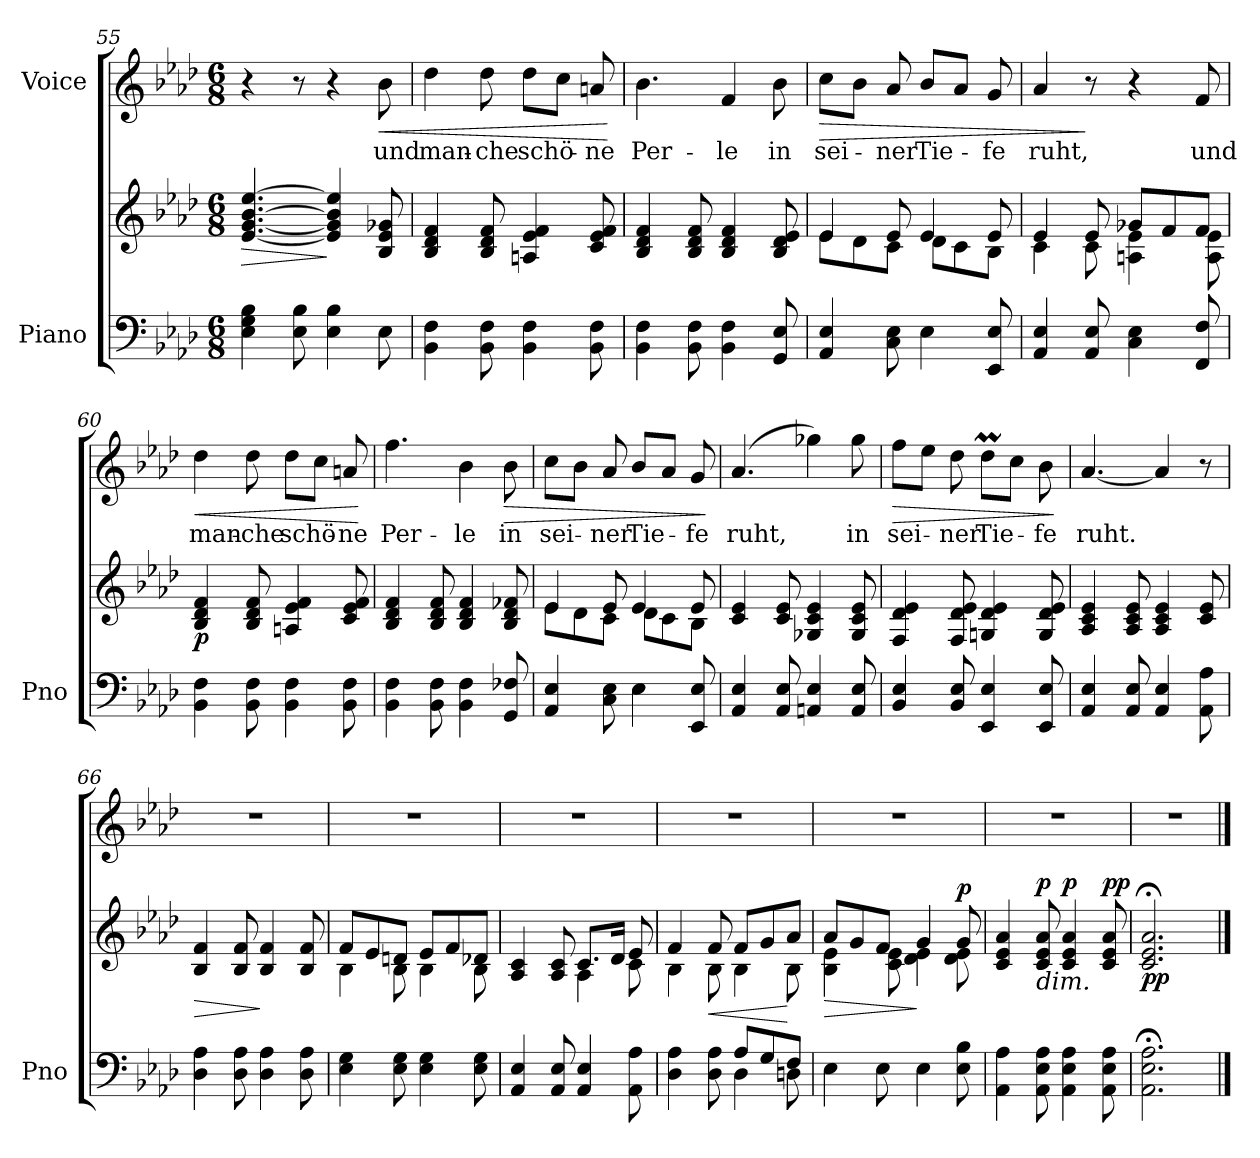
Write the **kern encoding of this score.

**kern	**kern	**dynam	**kern	**text	**dynam
*part2	*part2	*part2	*part1	*part1	*part1
*staff3	*staff2	*staff2/3	*staff1	*staff1	*staff1
*I"Piano	*	*	*I"Voice	*	*
*I'Pno	*	*	*	*	*
*clefF4	*clefG2	*	*clefG2	*	*
*k[b-e-a-d-]	*k[b-e-a-d-]	*	*k[b-e-a-d-]	*	*
*M6/8	*M6/8	*	*M6/8	*	*
=55	=55	=55	=55	=55	=55
!	!	!LO:HP:b	!	!	!
4E-\ 4G\ 4B-\	[4.e-/ [4.g/ [4.b-/ [4.ee-/	>	4r	.	.
8E-\ 8B-\	.	.	8r	.	.
*	*	*	*MM115	*	*
4E-\ 4B-\	4e-/] 4g/] 4b-/] 4ee-/]	]	4r	.	.
*	*	*	*MM110	*	*
!	!	!	!	!LO:LY:b	!LO:HP:b
8E-\	8B-/ 8e-/ 8g-X/	.	8b-\	und	<
=56	=56	=56	=56	=56	=56
!	!	!	!	!LO:LY:b	!
4BB-\ 4F\	4B-/ 4d-/ 4f/	.	4dd-\	man-	.
*	*	*	*MM100	*	*
!	!	!	!	!LO:LY:b	!
8BB-\ 8F\	8B-/ 8d-/ 8f/	.	8dd-\	-che	.
!	!	!	!	!LO:LY:b	!
4BB-\ 4F\	4An/ 4e-/ 4f/	.	8dd-\L	schö-	.
.	.	.	8cc\J	.	.
!	!	!	!	!LO:LY:b	!
8BB-\ 8F\	8c/ 8e-/ 8f/	.	8an/	-ne	.
.	.	.	.	.	[
=57	=57	=57	=57	=57	=57
!	!	!	!	!LO:LY:b	!
4BB-\ 4F\	4B-/ 4d-/ 4f/	.	4.b-\	Per-	.
8BB-\ 8F\	8B-/ 8d-/ 8f/	.	.	.	.
!	!	!	!	!LO:LY:b	!
4BB-\ 4F\	4B-/ 4d-/ 4f/	.	4f/	-le	.
!	!	!	!	!LO:LY:b	!
8GG/ 8E-/	8B-/ 8d-/ 8e-/	.	8b-\	in	.
!!LO:LB:g=z
=58	=58	=58	=58	=58	=58
*	*^	*	*	*	*
!	!	!	!	!	!LO:LY:b	!LO:HP:b
4AA-/ 4E-/	4e-/	8e-\L	.	8cc\L	sei-	>
.	.	8d-\	.	8b-\J	.	.
!	!	!	!	!	!LO:LY:b	!
8C\ 8E-\	8e-/	8c\J	.	8a-/	ner	.
!	!	!	!	!	!LO:LY:b	!
4E-\	4e-/	8d-\L	.	8b-/L	Tie-	.
.	.	8c\	.	8a-/J	.	.
!	!	!	!	!	!LO:LY:b	!
8EE-/ 8E-/	8e-/	8B-\J	.	8g/	-fe	.
=59	=59	=59	=59	=59	=59	=59
!	!	!	!	!	!LO:LY:b	!
4AA-/ 4E-/	4e-/	4c\	.	4a-/	ruht,	.
*	*	*	*	*MM110	*	*
8AA-/ 8E-/	8e-/	8c\	.	8r	.	]
4C\ 4E-\	8g-X/L	4An\ 4e-\	.	4r	.	.
.	8f/	.	.	.	.	.
!	!	!	!	!	!LO:LY:b	!
8FF/ 8F/	8f/J	8A\ 8e-\	.	8f/	und	.
=60	=60	=60	=60	=60	=60	=60
!	!	!	!LO:DY:b	!	!LO:LY:b	!LO:HP:b
*	*v	*v	*	*	*	*
4BB-\ 4F\	4B-/ 4d-/ 4f/	p	4dd-\	man-	<
*	*	*	*MM105	*	*
!	!	!	!	!LO:LY:b	!
8BB-\ 8F\	8B-/ 8d-/ 8f/	.	8dd-\	-che	.
!	!	!	!	!LO:LY:b	!
4BB-\ 4F\	4An/ 4e-/ 4f/	.	8dd-\L	schö-	.
.	.	.	8cc\J	.	.
!	!	!	!	!LO:LY:b	!
8BB-\ 8F\	8c/ 8e-/ 8f/	.	8an/	-ne	.
.	.	.	.	.	[
=61	=61	=61	=61	=61	=61
*	*	*	*MM100	*	*
!	!	!	!	!LO:LY:b	!
4BB-\ 4F\	4B-/ 4d-/ 4f/	.	4.ff\	Per-	.
8BB-\ 8F\	8B-/ 8d-/ 8f/	.	.	.	.
!	!	!	!	!LO:LY:b	!
4BB-\ 4F\	4B-/ 4d-/ 4f/	.	4b-\	-le	.
!	!	!	!	!LO:LY:b	!LO:HP:b
8GG/ 8F-X/	8B-/ 8d-/ 8f-X/	.	8b-\	in	>
=62	=62	=62	=62	=62	=62
*	*^	*	*	*	*
!	!	!	!	!	!LO:LY:b	!
4AA-/ 4E-/	4e-/	8e-\L	.	8cc\L	sei-	.
.	.	8d-\	.	8b-\J	.	.
!	!	!	!	!	!LO:LY:b	!
8C\ 8E-\	8e-/	8c\J	.	8a-/	-ner	.
!	!	!	!	!	!LO:LY:b	!
4E-\	4e-/	8d-\L	.	8b-/L	Tie-	.
.	.	8c\	.	8a-/J	.	.
!	!	!	!	!	!LO:LY:b	!
8EE-/ 8E-/	8e-/	8B-\J	.	8g/	-fe	.
*	*v	*v	*	*	*	*
.	.	.	.	.	]
!!LO:LB:g=z
=63	=63	=63	=63	=63	=63
!	!	!	!	!LO:LY:b	!
4AA-/ 4E-/	4c/ 4e-/	.	(>4.a-/	ruht,	.
8AA-/ 8E-/	8c/ 8e-/	.	.	.	.
4AAn/ 4E-/	4G-X/ 4c/ 4e-/	.	4gg-X\)	.	.
!	!	!	!	!LO:LY:b	!
8AA/ 8E-/	8G-/ 8c/ 8e-/	.	8gg-\	in	.
=64	=64	=64	=64	=64	=64
!	!	!	!	!LO:LY:b	!LO:HP:b
4BB-/ 4E-/	4F/ 4d-/ 4e-/	.	8ff\L	sei-	>
.	.	.	8ee-\J	.	.
!	!	!	!	!LO:LY:b	!
8BB-/ 8E-/	8F/ 8d-/ 8e-/	.	8dd-\	-ner	.
!	!	!	!	!LO:LY:b	!
4EE-/ 4E-/	4Gn/ 4d-/ 4e-/	.	8dd-M\L	Tie-	.
.	.	.	8cc\J	.	.
!	!	!	!	!LO:LY:b	!
8EE-/ 8E-/	8G/ 8d-/ 8e-/	.	8b-\	-fe	.
.	.	.	.	.	]
=65	=65	=65	=65	=65	=65
!	!	!	!	!LO:LY:b	!
4AA-/ 4E-/	4A-/ 4c/ 4e-/	.	[4.a-/	ruht.	.
8AA-/ 8E-/	8A-/ 8c/ 8e-/	.	.	.	.
4AA-/ 4E-/	4A-/ 4c/ 4e-/	.	4a-/]	.	.
*	*	*	*MM105	*	*
8AA-\ 8A-\	8c/ 8e-/	.	8r	.	.
=66	=66	=66	=66	=66	=66
!	!	!LO:HP:b	!	!	!
4D-\ 4A-\	4B-/ 4f/	>	2.r	.	.
8D-\ 8A-\	8B-/ 8f/	.	.	.	.
4D-\ 4A-\	4B-/ 4f/	]	.	.	.
8D-\ 8A-\	8B-/ 8f/	.	.	.	.
=67	=67	=67	=67	=67	=67
*	*^	*	*	*	*
4E-\ 4G\	8f/L	4B-\	.	2.r	.	.
.	8e-/	.	.	.	.	.
8E-\ 8G\	8dn/J	8B-\	.	.	.	.
4E-\ 4G\	8e-/L	4B-\	.	.	.	.
.	8f/	.	.	.	.	.
8E-\ 8G\	8d-X/J	8B-\	.	.	.	.
!!LO:LB:g=z
=68	=68	=68	=68	=68	=68	=68
*	*	*	*	*MM103	*	*
4AA-/ 4E-/	4A-/ 4c/	4.ryy	.	2.r	.	.
8AA-/ 8E-/	8A-/ 8c/	.	.	.	.	.
4AA-/ 4E-/	8.c/L	4A-\	.	.	.	.
.	16d-/Jk	.	.	.	.	.
8AA-\ 8A-\	8e-/	8c\	.	.	.	.
=69	=69	=69	=69	=69	=69	=69
*	*	*	*	*MM102	*	*
*^	*	*	*	*	*	*
4.rAyy	4D-\ 4A-\	4f/	4B-\	.	2.r	.	.
!	!	!	!	!LO:HP:b	!	!	!
.	8D-\ 8A-\	8f/	8B-\	<	.	.	.
8A-/L	4D-\	8f/L	4B-\	.	.	.	.
8G/	.	8g/	.	.	.	.	.
8F/J	8Dn\	8a-/J	8B-\	[	.	.	.
*v	*v	*	*	*	*	*	*
=70	=70	=70	=70	=70	=70	=70
*	*	*	*	*MM101	*	*
*^	*	*	*	*	*	*
!	!	!	!	!LO:HP:b	!	!	!
*v	*v	*	*	*	*	*	*
4E-\	8a-/L	4B-\ 4e-\	>	2.r	.	.
.	8g/	.	.	.	.	.
8E-\	8f/J	8c\ 8e-\	.	.	.	.
4E-\	4g/	4d-\ 4e-\	]	.	.	.
!	!	!	!LO:DY:a	!	!	!
8E-\ 8B-\	8g/	8d-\ 8e-\	p	.	.	.
*	*v	*v	*	*	*	*
=71	=71	=71	=71	=71	=71
*	*	*	*MM96	*	*
*	*	*	*^	*	*
4AA-\ 4A-\	4c/ 4e-/ 4a-/	.	2.r	4.ryy	.	.
!	!LO:TX:b:i:t=dim.	!	!	!	!	!
!	!	!LO:DY:a	!	!	!	!
8AA-\ 8E-\ 8A-\	8c/ 8e-/ 8a-/	p	.	.	.	.
*	*	*	*MM90	*	*	*
!	!	!LO:DY:a	!	!	!	!
4AA-\ 4E-\ 4A-\	4c/ 4e-/ 4a-/	p	.	4.ryy	.	.
!	!	!LO:DY:a	!	!	!	!
8AA-\ 8E-\ 8A-\	8c/ 8e-/ 8a-/	pp	.	.	.	.
=72	=72	=72	=72	=72	=72	=72
!	!	!LO:DY:b	!	!	!	!
*	*	*	*v	*v	*	*
2.AA-\;< 2.E-\;< 2.A-\;<	2.c/;< 2.e-/;< 2.a-/;<	pp	2.r	.	.
==	==	==	==	==	==
*-	*-	*-	*-	*-	*-
